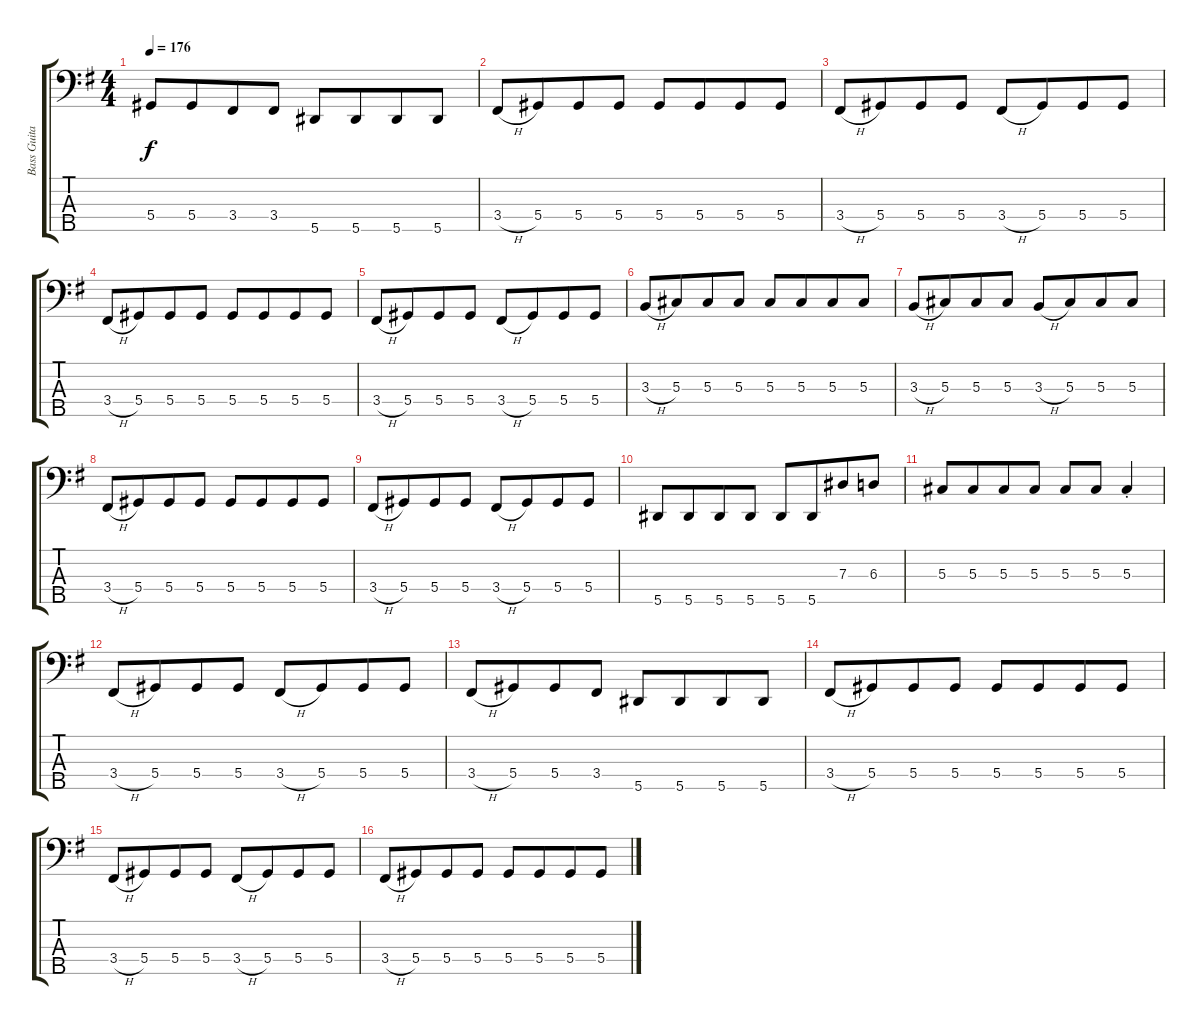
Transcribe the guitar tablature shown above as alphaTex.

\track ("Bass Guitar" "Bass Guita") {instrument electricbassfinger}
\staff {score tabs}
\tuning (Gb2 Db2 Ab1 Eb1 Bb0) {hide}
\ts (4 4)
\tempo 176
\clef f4
\ks eminor
5.4.8{dy f} 5.4.8{beam merge} 3.4.8 3.4.8 5.5.8 5.5.8{beam merge} 5.5.8 5.5.8 |
3.4{h}.8 5.4.8{beam merge} 5.4.8 5.4.8 5.4.8 5.4.8{beam merge} 5.4.8 5.4.8 |
3.4{h}.8 5.4.8{beam merge} 5.4.8 5.4.8 3.4{h}.8 5.4.8{beam merge} 5.4.8 5.4.8 |
3.4{h}.8 5.4.8{beam merge} 5.4.8 5.4.8 5.4.8 5.4.8{beam merge} 5.4.8 5.4.8 |
3.4{h}.8 5.4.8{beam merge} 5.4.8 5.4.8 3.4{h}.8 5.4.8{beam merge} 5.4.8 5.4.8 |
3.3{h}.8 5.3.8{beam merge} 5.3.8 5.3.8 5.3.8 5.3.8{beam merge} 5.3.8 5.3.8 |
3.3{h}.8 5.3.8{beam merge} 5.3.8 5.3.8 3.3{h}.8 5.3.8{beam merge} 5.3.8 5.3.8 |
3.4{h}.8 5.4.8{beam merge} 5.4.8 5.4.8 5.4.8 5.4.8{beam merge} 5.4.8 5.4.8 |
3.4{h}.8 5.4.8{beam merge} 5.4.8 5.4.8 3.4{h}.8 5.4.8{beam merge} 5.4.8 5.4.8 |
5.5.8 5.5.8{beam merge} 5.5.8 5.5.8 5.5.8 5.5.8{beam merge} 7.3.8 6.3.8 |
5.3.8 5.3.8{beam merge} 5.3.8 5.3.8 5.3.8 5.3.8{beam merge} 5.3{st}.4 |
3.4{h}.8 5.4.8{beam merge} 5.4.8 5.4.8 3.4{h}.8 5.4.8{beam merge} 5.4.8 5.4.8 |
3.4{h}.8 5.4.8{beam merge} 5.4.8 3.4.8 5.5.8 5.5.8{beam merge} 5.5.8 5.5.8 |
3.4{h}.8 5.4.8{beam merge} 5.4.8 5.4.8 5.4.8 5.4.8{beam merge} 5.4.8 5.4.8 |
3.4{h}.8 5.4.8{beam merge} 5.4.8 5.4.8 3.4{h}.8 5.4.8{beam merge} 5.4.8 5.4.8 |
3.4{h}.8 5.4.8{beam merge} 5.4.8 5.4.8 5.4.8 5.4.8{beam merge} 5.4.8 5.4.8
